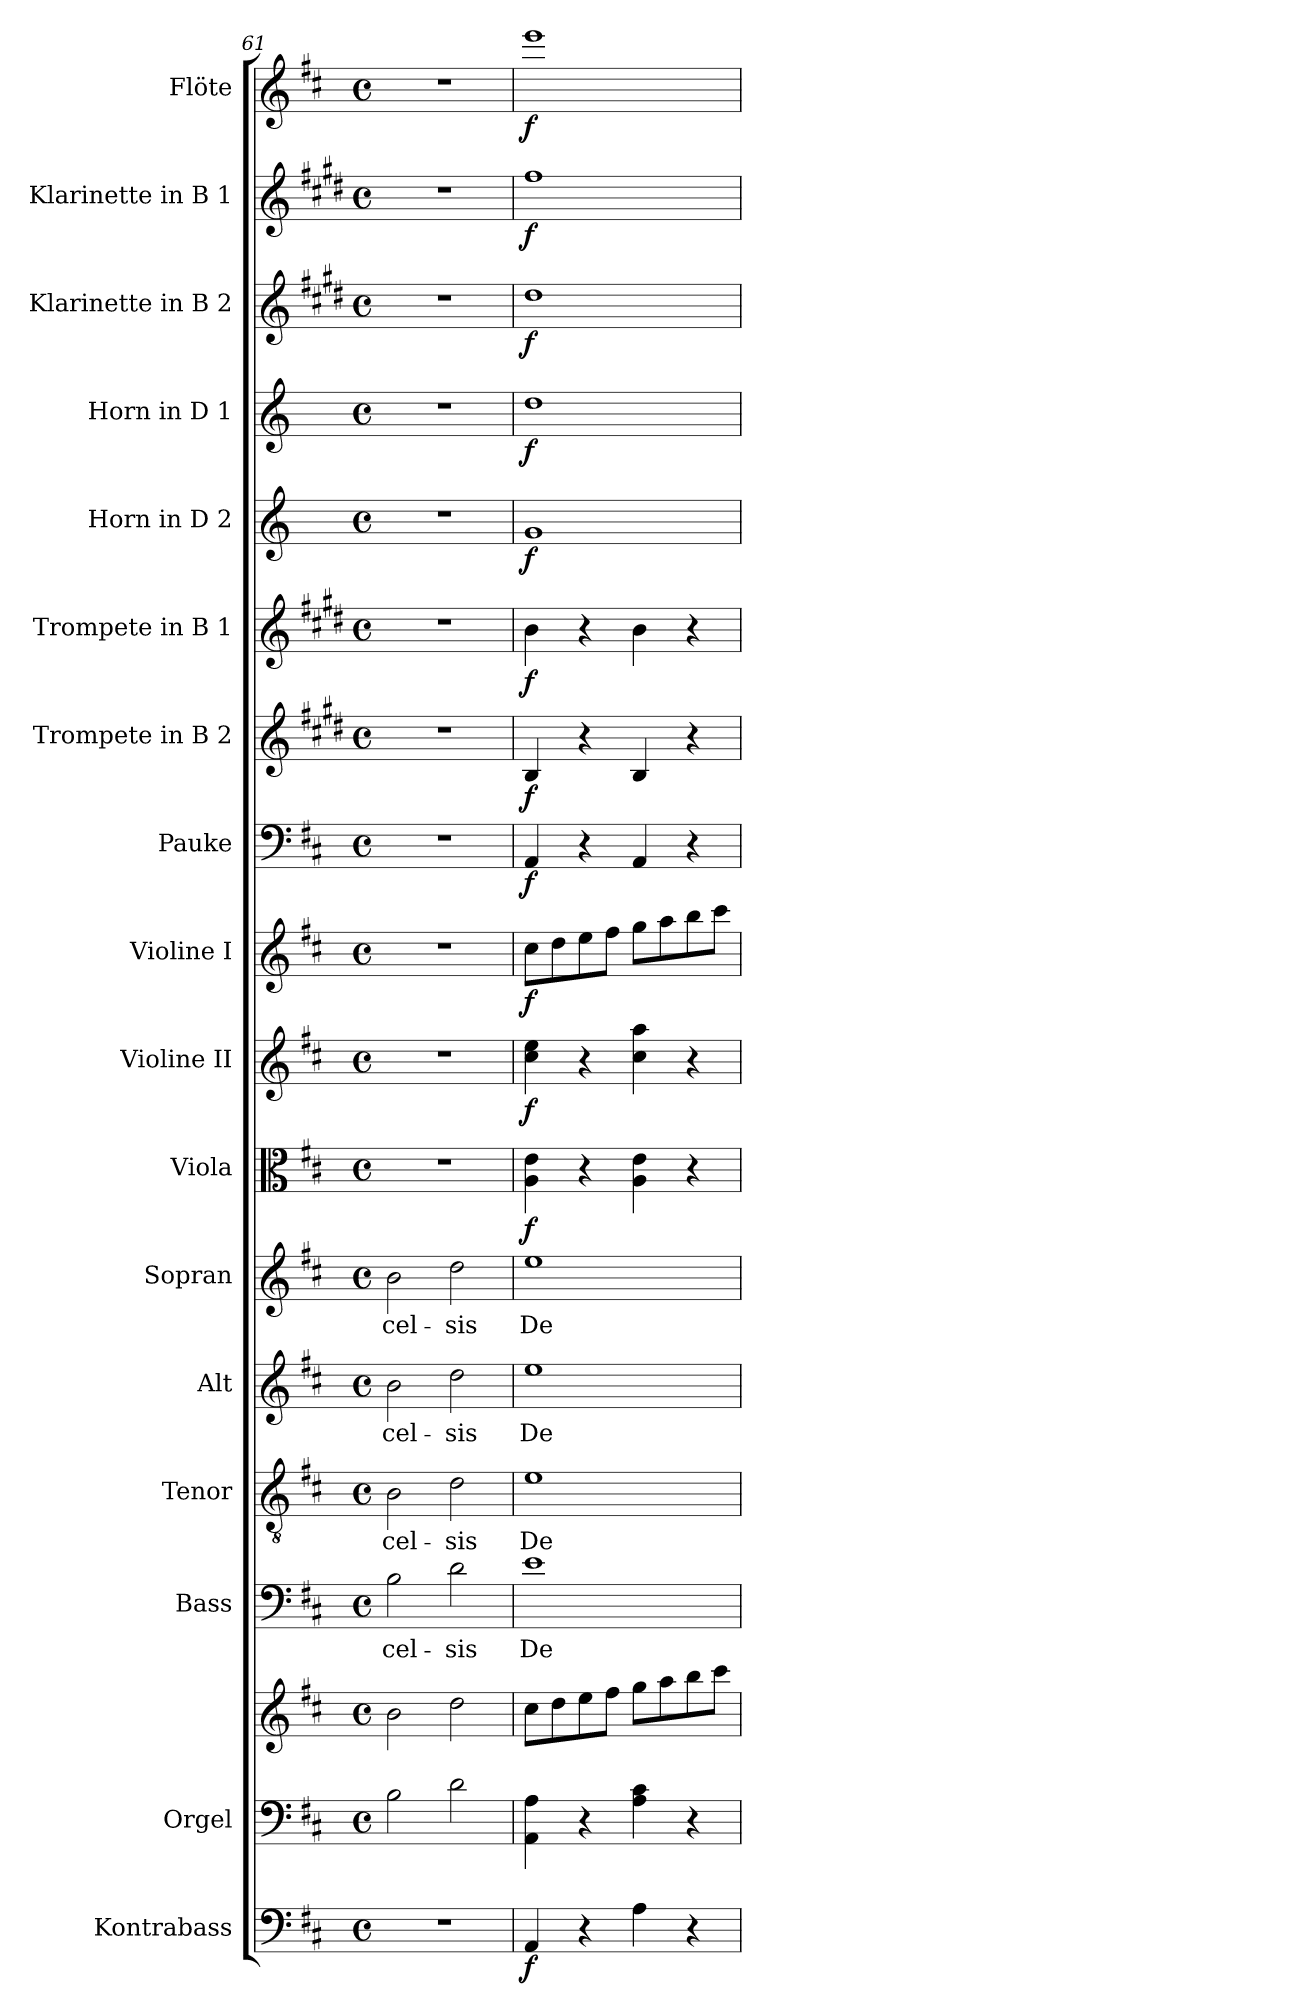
**kern	**dynam	**kern	**kern	**kern	**text	**kern	**text	**kern	**text	**kern	**text	**kern	**dynam	**kern	**dynam	**kern	**dynam	**kern	**dynam	**kern	**dynam	**kern	**dynam	**kern	**dynam	**kern	**dynam	**kern	**dynam	**kern	**dynam	**kern	**dynam
*part17	*part17	*part16	*part16	*part15	*part15	*part14	*part14	*part13	*part13	*part12	*part12	*part11	*part11	*part10	*part10	*part9	*part9	*part8	*part8	*part7	*part7	*part6	*part6	*part5	*part5	*part4	*part4	*part3	*part3	*part2	*part2	*part1	*part1
*staff18	*staff18	*staff17	*staff16	*staff15	*staff15	*staff14	*staff14	*staff13	*staff13	*staff12	*staff12	*staff11	*staff11	*staff10	*staff10	*staff9	*staff9	*staff8	*staff8	*staff7	*staff7	*staff6	*staff6	*staff5	*staff5	*staff4	*staff4	*staff3	*staff3	*staff2	*staff2	*staff1	*staff1
*I"Kontrabass	*	*I"Orgel	*	*I"Bass	*	*I"Tenor	*	*I"Alt	*	*I"Sopran	*	*I"Viola	*	*I"Violine II	*	*I"Violine I	*	*I"Pauke	*	*I"Trompete in B 2	*	*I"Trompete in B 1	*	*I"Horn in D 2	*	*I"Horn in D 1	*	*I"Klarinette in B 2	*	*I"Klarinette in B 1	*	*I"Flöte	*
*I'Kb.	*	*I'Org.	*	*I'B	*	*I'T	*	*I'A	*	*I'S	*	*I'Vla.	*	*I'Vl. II	*	*I'Vl. I	*	*I'Pk.	*	*I'Trp. 2	*	*I'Trp. 1	*	*I'Hrn. 2	*	*I'Hrn. 1	*	*I'Kl. 2	*	*I'Kl. 1	*	*I'Fl.	*
*clefF4	*	*clefF4	*clefG2	*clefF4	*	*clefGv2	*	*clefG2	*	*clefG2	*	*clefC3	*	*clefG2	*	*clefG2	*	*clefF4	*	*clefG2	*	*clefG2	*	*clefG2	*	*clefG2	*	*clefG2	*	*clefG2	*	*clefG2	*
*ITrd7c12	*	*	*	*	*	*	*	*	*	*	*	*	*	*	*	*	*	*	*	*ITrd1c2	*	*ITrd1c2	*	*ITrd-1c-2	*	*ITrd-1c-2	*	*ITrd1c2	*	*ITrd1c2	*	*	*
*k[f#c#]	*	*k[f#c#]	*k[f#c#]	*k[f#c#]	*	*k[f#c#]	*	*k[f#c#]	*	*k[f#c#]	*	*k[f#c#]	*	*k[f#c#]	*	*k[f#c#]	*	*k[f#c#]	*	*k[f#c#]	*	*k[f#c#]	*	*k[f#c#]	*	*k[f#c#]	*	*k[f#c#]	*	*k[f#c#]	*	*k[f#c#]	*
*D:	*	*D:	*D:	*D:	*	*D:	*	*D:	*	*D:	*	*D:	*	*D:	*	*D:	*	*D:	*	*D:	*	*D:	*	*D:	*	*D:	*	*D:	*	*D:	*	*D:	*
*M4/4	*	*M4/4	*M4/4	*M4/4	*	*M4/4	*	*M4/4	*	*M4/4	*	*M4/4	*	*M4/4	*	*M4/4	*	*M4/4	*	*M4/4	*	*M4/4	*	*M4/4	*	*M4/4	*	*M4/4	*	*M4/4	*	*M4/4	*
*met(c)	*	*met(c)	*met(c)	*met(c)	*	*met(c)	*	*met(c)	*	*met(c)	*	*met(c)	*	*met(c)	*	*met(c)	*	*met(c)	*	*met(c)	*	*met(c)	*	*met(c)	*	*met(c)	*	*met(c)	*	*met(c)	*	*met(c)	*
=61	=61	=61	=61	=61	=61	=61	=61	=61	=61	=61	=61	=61	=61	=61	=61	=61	=61	=61	=61	=61	=61	=61	=61	=61	=61	=61	=61	=61	=61	=61	=61	=61	=61
!	!	!	!	!	!LO:LY:b	!	!LO:LY:b	!	!LO:LY:b	!	!LO:LY:b	!	!	!	!	!	!	!	!	!	!	!	!	!	!	!	!	!	!	!	!	!	!
1r	.	2B\	2b\	2B\	-cel-	2B\	-cel-	2b\	-cel-	2b\	-cel-	1r	.	1r	.	1r	.	1r	.	1r	.	1r	.	1r	.	1r	.	1r	.	1r	.	1r	.
!	!	!	!	!	!LO:LY:b	!	!LO:LY:b	!	!LO:LY:b	!	!LO:LY:b	!	!	!	!	!	!	!	!	!	!	!	!	!	!	!	!	!	!	!	!	!	!
.	.	2d\	2dd\	2d\	-sis	2d\	-sis	2dd\	-sis	2dd\	-sis	.	.	.	.	.	.	.	.	.	.	.	.	.	.	.	.	.	.	.	.	.	.
=62	=62	=62	=62	=62	=62	=62	=62	=62	=62	=62	=62	=62	=62	=62	=62	=62	=62	=62	=62	=62	=62	=62	=62	=62	=62	=62	=62	=62	=62	=62	=62	=62	=62
!	!LO:DY:b	!	!	!	!LO:LY:b	!	!LO:LY:b	!	!LO:LY:b	!	!LO:LY:b	!	!LO:DY:b	!	!LO:DY:b	!	!LO:DY:b	!	!LO:DY:b	!	!LO:DY:b	!	!LO:DY:b	!	!LO:DY:b	!	!LO:DY:b	!	!LO:DY:b	!	!LO:DY:b	!	!LO:DY:b
4AAA/	f	4AA\ 4A\	8cc#\L	1e	De-	1e	De-	1ee	De-	1ee	De-	4A\ 4e\	f	4cc#\ 4ee\	f	8cc#\L	f	4AA/	f	4A/	f	4a\	f	1a	f	1ee	f	1cc#	f	1ee	f	1eee	f
.	.	.	8dd\	.	.	.	.	.	.	.	.	.	.	.	.	8dd\	.	.	.	.	.	.	.	.	.	.	.	.	.	.	.	.	.
4r	.	4r	8ee\	.	.	.	.	.	.	.	.	4r	.	4r	.	8ee\	.	4r	.	4r	.	4r	.	.	.	.	.	.	.	.	.	.	.
.	.	.	8ff#\J	.	.	.	.	.	.	.	.	.	.	.	.	8ff#\J	.	.	.	.	.	.	.	.	.	.	.	.	.	.	.	.	.
4AA\	.	4A\ 4c#\	8gg\L	.	.	.	.	.	.	.	.	4A\ 4e\	.	4cc#\ 4aa\	.	8gg\L	.	4AA/	.	4A/	.	4a\	.	.	.	.	.	.	.	.	.	.	.
.	.	.	8aa\	.	.	.	.	.	.	.	.	.	.	.	.	8aa\	.	.	.	.	.	.	.	.	.	.	.	.	.	.	.	.	.
4r	.	4r	8bb\	.	.	.	.	.	.	.	.	4r	.	4r	.	8bb\	.	4r	.	4r	.	4r	.	.	.	.	.	.	.	.	.	.	.
.	.	.	8ccc#\J	.	.	.	.	.	.	.	.	.	.	.	.	8ccc#\J	.	.	.	.	.	.	.	.	.	.	.	.	.	.	.	.	.
=	=	=	=	=	=	=	=	=	=	=	=	=	=	=	=	=	=	=	=	=	=	=	=	=	=	=	=	=	=	=	=	=	=
*-	*-	*-	*-	*-	*-	*-	*-	*-	*-	*-	*-	*-	*-	*-	*-	*-	*-	*-	*-	*-	*-	*-	*-	*-	*-	*-	*-	*-	*-	*-	*-	*-	*-
